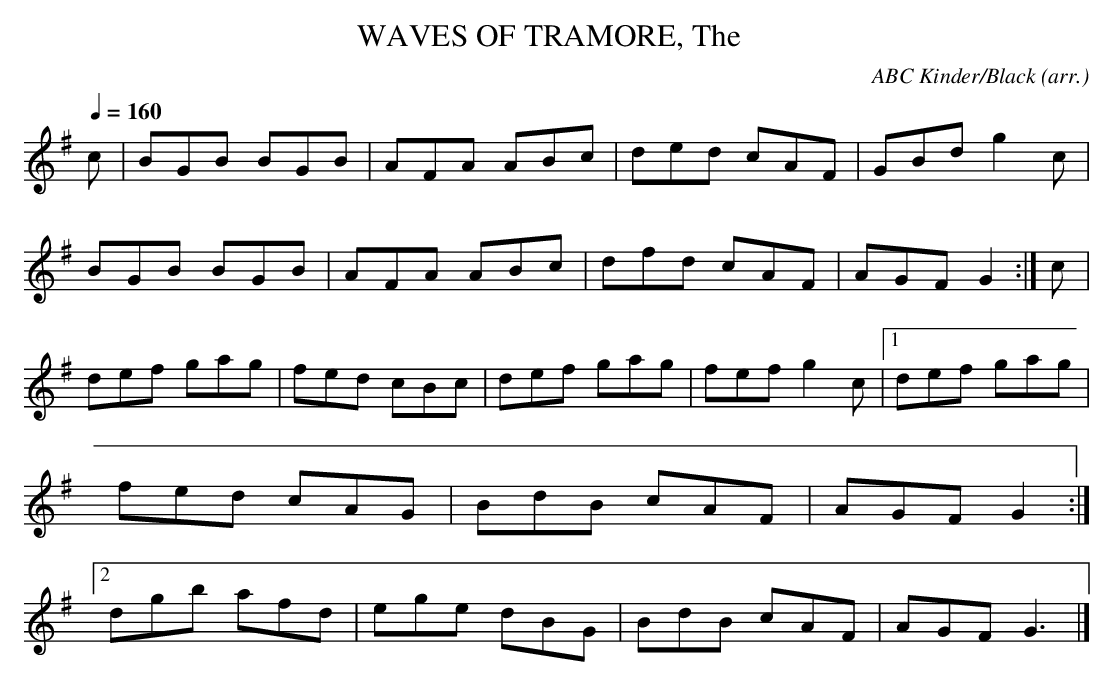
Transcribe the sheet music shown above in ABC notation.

X:1
T:WAVES OF TRAMORE, The  \
C:ABC Kinder/Black (arr.)\
M:6/8\
L:1/8\
Q:1/4=160\
K:G\
c|BGB BGB|AFA ABc|ded cAF|GBd g2c|\
BGB BGB|AFA ABc|dfd cAF|AGF G2:|\
c|def gag|fed cBc|def gag|fef g2c|\
[1 def gag|fed cAG|BdB cAF|AGF G2:|\
[2 dgb afd|ege dBG|BdB cAF|AGF G3|]\
\
\
